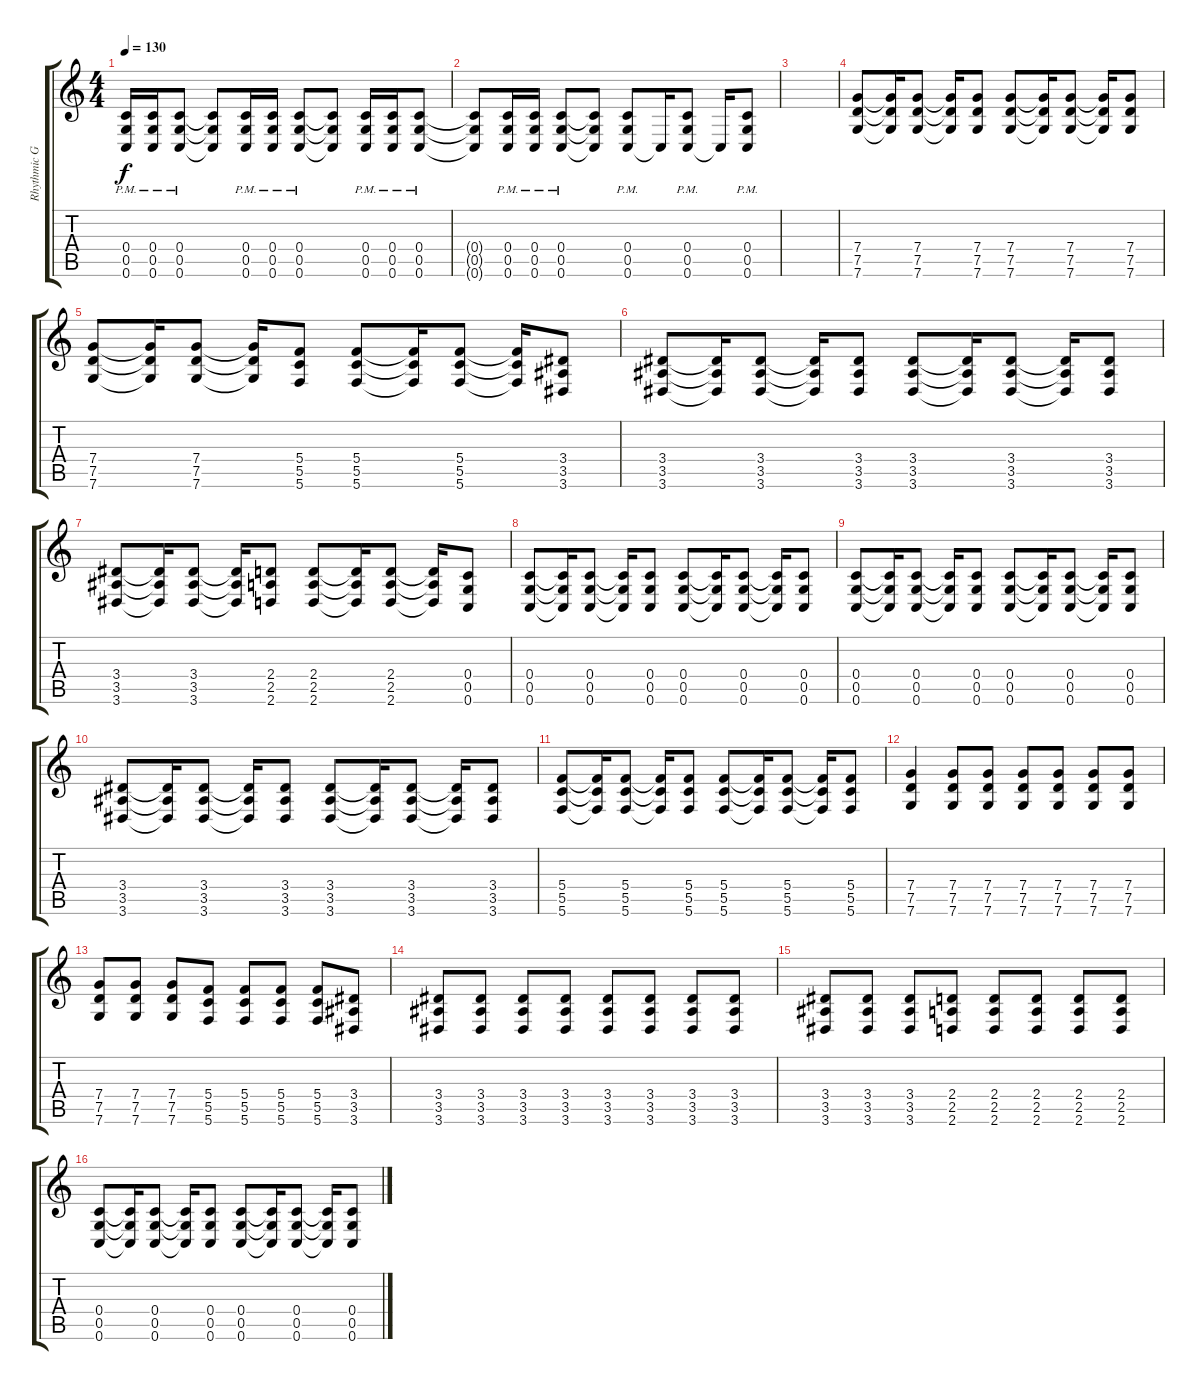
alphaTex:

\track ("Rhythmic Guitar" "Rhythmic G") {instrument distortionguitar}
\staff {score tabs}
\tuning (D4 A3 F3 C3 G2 C2) {hide}
\ts (4 4)
\tempo 130
\clef g2
\ks c
(0.4{pm} 0.5{pm} 0.6{pm}).16{dy f} (0.4{pm} 0.5{pm} 0.6{pm}).16 (0.4{pm} 0.5{pm} 0.6{pm}).8 (0.4{t} 0.5{t} 0.6{t}).8 (0.4{pm} 0.5{pm} 0.6{pm}).16 (0.4{pm} 0.5{pm} 0.6{pm}).16 (0.4{pm} 0.5{pm} 0.6{pm}).8 (0.4{t} 0.5{t} 0.6{t}).8 (0.4{pm} 0.5{pm} 0.6{pm}).16 (0.4{pm} 0.5{pm} 0.6{pm}).16 (0.4{pm} 0.5{pm} 0.6{pm}).8 |
(0.4{t} 0.5{t} 0.6{t}).8 (0.4{pm} 0.5{pm} 0.6{pm}).16 (0.4{pm} 0.5{pm} 0.6{pm}).16 (0.4{pm} 0.5{pm} 0.6{pm}).8 (0.4{t} 0.5{t} 0.6{t}).8 (0.4{pm} 0.5{pm} 0.6{pm}).8 0.6{t}.16 (0.4{pm} 0.5{pm} 0.6{pm}).8 0.6{t}.16 (0.4{pm} 0.5{pm} 0.6{pm}).8 |
|
(7.4 7.5 7.6).8{volume 11} (7.4{t} 7.5{t} 7.6{t}).16 (7.4 7.5 7.6).8 (7.4{t} 7.5{t} 7.6{t}).16 (7.4 7.5 7.6).8 (7.4 7.5 7.6).8 (7.4{t} 7.5{t} 7.6{t}).16 (7.4 7.5 7.6).8 (7.4{t} 7.5{t} 7.6{t}).16 (7.4 7.5 7.6).8 |
(7.4 7.5 7.6).8 (7.4{t} 7.5{t} 7.6{t}).16 (7.4 7.5 7.6).8 (7.4{t} 7.5{t} 7.6{t}).16 (5.4 5.5 5.6).8 (5.4 5.5 5.6).8 (5.4{t} 5.5{t} 5.6{t}).16 (5.4 5.5 5.6).8 (5.4{t} 5.5{t} 5.6{t}).16 (3.4 3.5 3.6).8 |
(3.4 3.5 3.6).8 (3.4{t} 3.5{t} 3.6{t}).16 (3.4 3.5 3.6).8 (3.4{t} 3.5{t} 3.6{t}).16 (3.4 3.5 3.6).8 (3.4 3.5 3.6).8 (3.4{t} 3.5{t} 3.6{t}).16 (3.4 3.5 3.6).8 (3.4{t} 3.5{t} 3.6{t}).16 (3.4 3.5 3.6).8 |
(3.4 3.5 3.6).8 (3.4{t} 3.5{t} 3.6{t}).16 (3.4 3.5 3.6).8 (3.4{t} 3.5{t} 3.6{t}).16 (2.4 2.5 2.6).8 (2.4 2.5 2.6).8 (2.4{t} 2.5{t} 2.6{t}).16 (2.4 2.5 2.6).8 (2.4{t} 2.5{t} 2.6{t}).16 (0.4 0.5 0.6).8 |
(0.4 0.5 0.6).8 (0.4{t} 0.5{t} 0.6{t}).16 (0.4 0.5 0.6).8 (0.4{t} 0.5{t} 0.6{t}).16 (0.4 0.5 0.6).8 (0.4 0.5 0.6).8 (0.4{t} 0.5{t} 0.6{t}).16 (0.4 0.5 0.6).8 (0.4{t} 0.5{t} 0.6{t}).16 (0.4 0.5 0.6).8 |
(0.4 0.5 0.6).8 (0.4{t} 0.5{t} 0.6{t}).16 (0.4 0.5 0.6).8 (0.4{t} 0.5{t} 0.6{t}).16 (0.4 0.5 0.6).8 (0.4 0.5 0.6).8 (0.4{t} 0.5{t} 0.6{t}).16 (0.4 0.5 0.6).8 (0.4{t} 0.5{t} 0.6{t}).16 (0.4 0.5 0.6).8 |
(3.4 3.5 3.6).8 (3.4{t} 3.5{t} 3.6{t}).16 (3.4 3.5 3.6).8 (3.4{t} 3.5{t} 3.6{t}).16 (3.4 3.5 3.6).8 (3.4 3.5 3.6).8 (3.4{t} 3.5{t} 3.6{t}).16 (3.4 3.5 3.6).8 (3.4{t} 3.5{t} 3.6{t}).16 (3.4 3.5 3.6).8 |
(5.4 5.5 5.6).8 (5.4{t} 5.5{t} 5.6{t}).16 (5.4 5.5 5.6).8 (5.4{t} 5.5{t} 5.6{t}).16 (5.4 5.5 5.6).8 (5.4 5.5 5.6).8 (5.4{t} 5.5{t} 5.6{t}).16 (5.4 5.5 5.6).8 (5.4{t} 5.5{t} 5.6{t}).16 (5.4 5.5 5.6).8 |
(7.4 7.5 7.6).4 (7.4 7.5 7.6).8 (7.4 7.5 7.6).8 (7.4 7.5 7.6).8 (7.4 7.5 7.6).8 (7.4 7.5 7.6).8 (7.4 7.5 7.6).8 |
(7.4 7.5 7.6).8 (7.4 7.5 7.6).8 (7.4 7.5 7.6).8 (5.4 5.5 5.6).8 (5.4 5.5 5.6).8 (5.4 5.5 5.6).8 (5.4 5.5 5.6).8 (3.4 3.5 3.6).8 |
(3.4 3.5 3.6).8 (3.4 3.5 3.6).8 (3.4 3.5 3.6).8 (3.4 3.5 3.6).8 (3.4 3.5 3.6).8 (3.4 3.5 3.6).8 (3.4 3.5 3.6).8 (3.4 3.5 3.6).8 |
(3.4 3.5 3.6).8 (3.4 3.5 3.6).8 (3.4 3.5 3.6).8 (2.4 2.5 2.6).8 (2.4 2.5 2.6).8 (2.4 2.5 2.6).8 (2.4 2.5 2.6).8 (2.4 2.5 2.6).8 |
(0.4 0.5 0.6).8 (0.4{t} 0.5{t} 0.6{t}).16 (0.4 0.5 0.6).8 (0.4{t} 0.5{t} 0.6{t}).16 (0.4 0.5 0.6).8 (0.4 0.5 0.6).8 (0.4{t} 0.5{t} 0.6{t}).16 (0.4 0.5 0.6).8 (0.4{t} 0.5{t} 0.6{t}).16 (0.4 0.5 0.6).8
